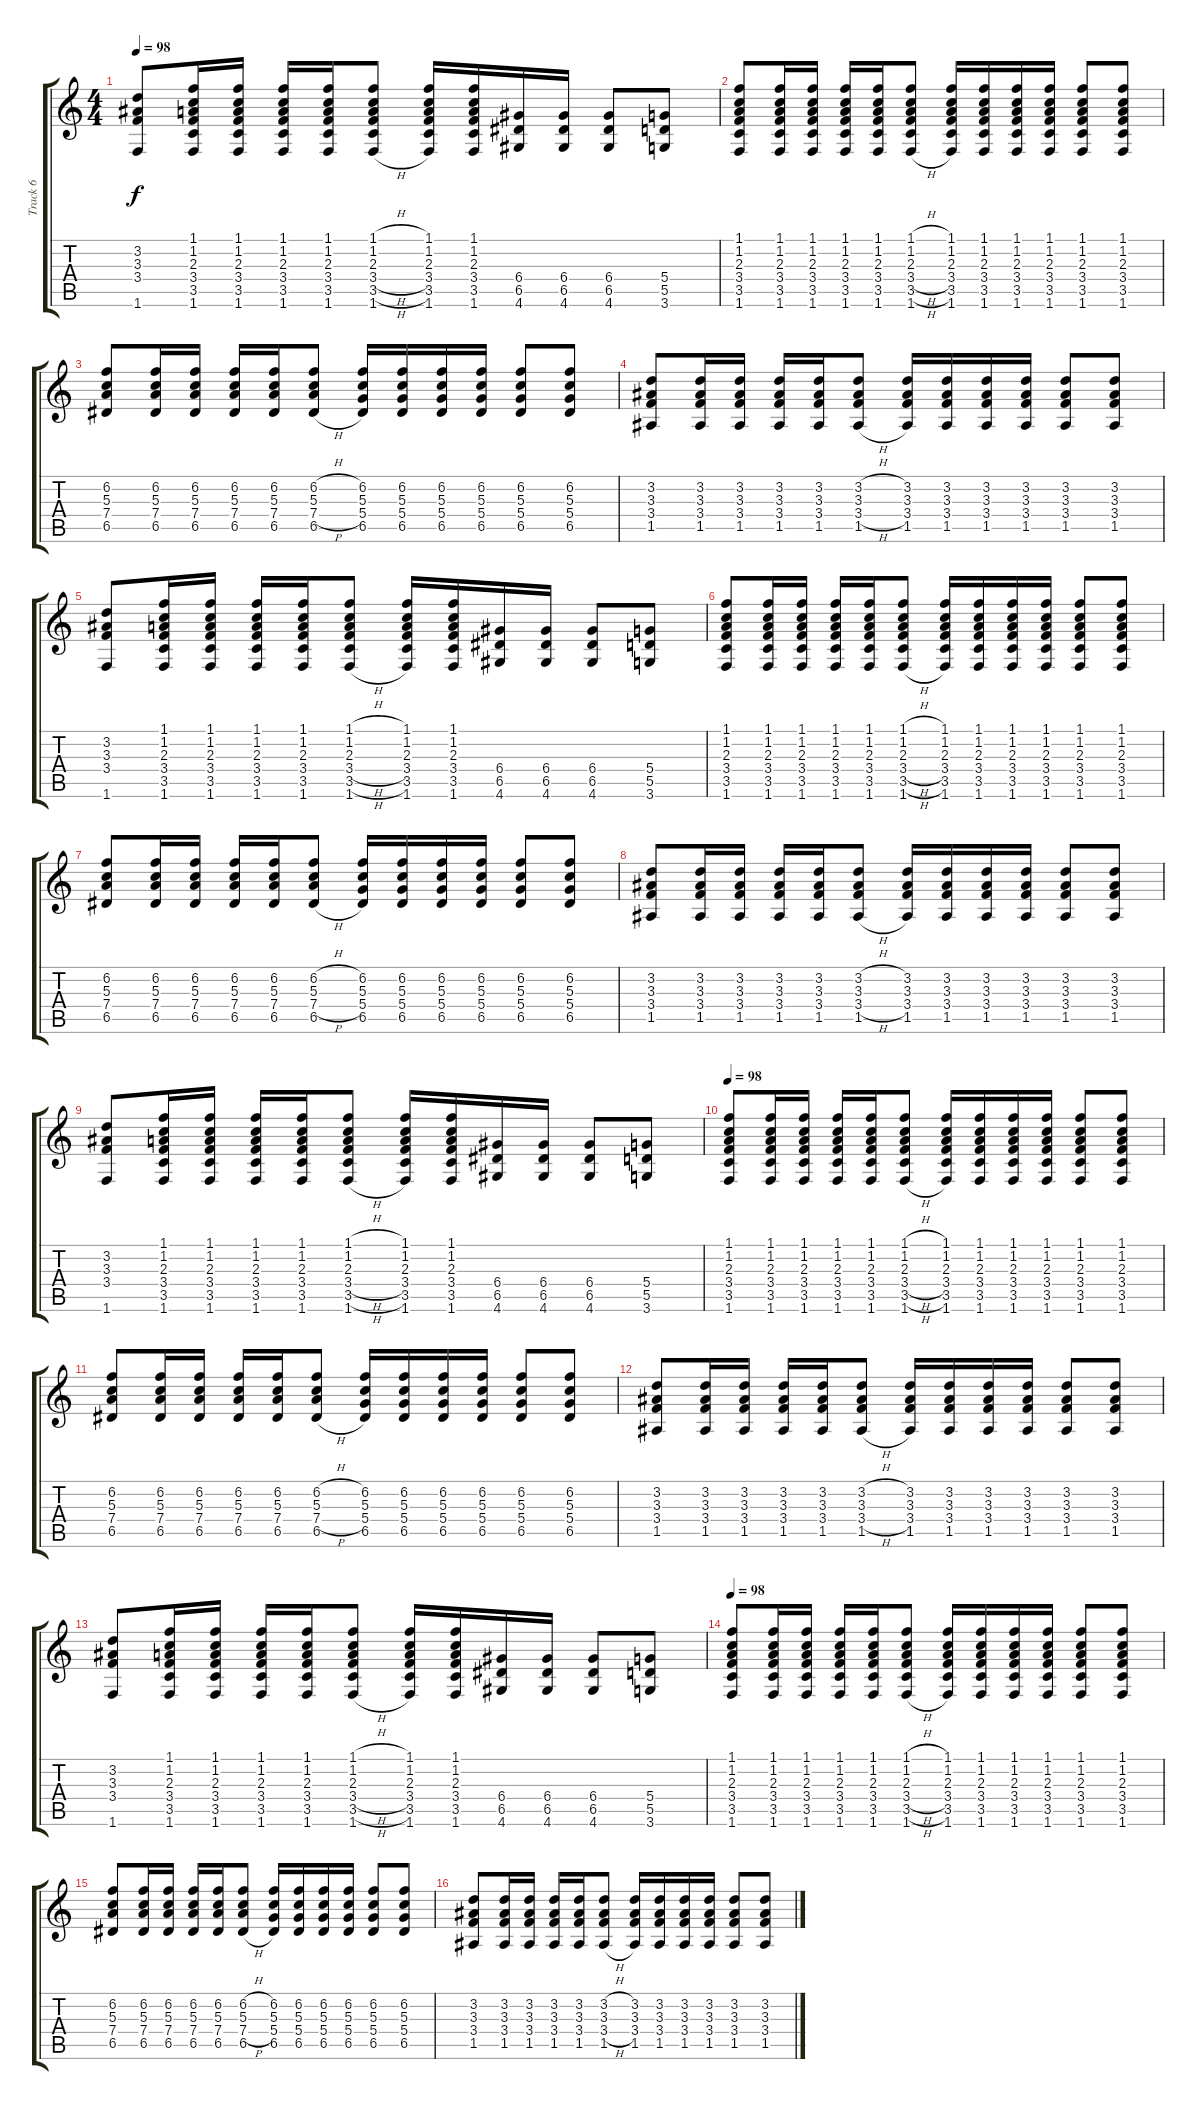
\track ("Track 6" "Track 6") {instrument acousticguitarsteel}
\staff {score tabs}
\tuning (E4 B3 G3 D3 A2 E2) {hide}
\ts (4 4)
\tempo 98
\clef g2
\ks c
(3.2 3.3 3.4 1.6).8{dy f} (1.1 1.2 2.3 3.4 3.5 1.6).16 (1.1 1.2 2.3 3.4 3.5 1.6).16 (1.1 1.2 2.3 3.4 3.5 1.6).16 (1.1 1.2 2.3 3.4 3.5 1.6).16 (1.1{h} 1.2{h} 2.3{h} 3.4{h} 3.5{h} 1.6{h}).8 (1.1 1.2 2.3 3.4 3.5 1.6).16 (1.1 1.2 2.3 3.4 3.5 1.6).16 (6.4 6.5 4.6).16 (6.4 6.5 4.6).16 (6.4 6.5 4.6).8 (5.4 5.5 3.6).8 |
(1.1 1.2 2.3 3.4 3.5 1.6).8 (1.1 1.2 2.3 3.4 3.5 1.6).16 (1.1 1.2 2.3 3.4 3.5 1.6).16 (1.1 1.2 2.3 3.4 3.5 1.6).16 (1.1 1.2 2.3 3.4 3.5 1.6).16 (1.1{h} 1.2{h} 2.3{h} 3.4{h} 3.5{h} 1.6{h}).8 (1.1 1.2 2.3 3.4 3.5 1.6).16 (1.1 1.2 2.3 3.4 3.5 1.6).16 (1.1 1.2 2.3 3.4 3.5 1.6).16 (1.1 1.2 2.3 3.4 3.5 1.6).16 (1.1 1.2 2.3 3.4 3.5 1.6).8 (1.1 1.2 2.3 3.4 3.5 1.6).8 |
(6.2 5.3 7.4 6.5).8 (6.2 5.3 7.4 6.5).16 (6.2 5.3 7.4 6.5).16 (6.2 5.3 7.4 6.5).16 (6.2 5.3 7.4 6.5).16 (6.2{h} 5.3{h} 7.4{h} 6.5{h}).8 (6.2 5.3 5.4 6.5).16 (6.2 5.3 5.4 6.5).16 (6.2 5.3 5.4 6.5).16 (6.2 5.3 5.4 6.5).16 (6.2 5.3 5.4 6.5).8 (6.2 5.3 5.4 6.5).8 |
(3.2 3.3 3.4 1.5).8 (3.2 3.3 3.4 1.5).16 (3.2 3.3 3.4 1.5).16 (3.2 3.3 3.4 1.5).16 (3.2 3.3 3.4 1.5).16 (3.2{h} 3.3{h} 3.4{h} 1.5{h}).8 (3.2 3.3 3.4 1.5).16 (3.2 3.3 3.4 1.5).16 (3.2 3.3 3.4 1.5).16 (3.2 3.3 3.4 1.5).16 (3.2 3.3 3.4 1.5).8 (3.2 3.3 3.4 1.5).8 |
(3.2 3.3 3.4 1.6).8 (1.1 1.2 2.3 3.4 3.5 1.6).16 (1.1 1.2 2.3 3.4 3.5 1.6).16 (1.1 1.2 2.3 3.4 3.5 1.6).16 (1.1 1.2 2.3 3.4 3.5 1.6).16 (1.1{h} 1.2{h} 2.3{h} 3.4{h} 3.5{h} 1.6{h}).8 (1.1 1.2 2.3 3.4 3.5 1.6).16 (1.1 1.2 2.3 3.4 3.5 1.6).16 (6.4 6.5 4.6).16 (6.4 6.5 4.6).16 (6.4 6.5 4.6).8 (5.4 5.5 3.6).8 |
(1.1 1.2 2.3 3.4 3.5 1.6).8 (1.1 1.2 2.3 3.4 3.5 1.6).16 (1.1 1.2 2.3 3.4 3.5 1.6).16 (1.1 1.2 2.3 3.4 3.5 1.6).16 (1.1 1.2 2.3 3.4 3.5 1.6).16 (1.1{h} 1.2{h} 2.3{h} 3.4{h} 3.5{h} 1.6{h}).8 (1.1 1.2 2.3 3.4 3.5 1.6).16 (1.1 1.2 2.3 3.4 3.5 1.6).16 (1.1 1.2 2.3 3.4 3.5 1.6).16 (1.1 1.2 2.3 3.4 3.5 1.6).16 (1.1 1.2 2.3 3.4 3.5 1.6).8 (1.1 1.2 2.3 3.4 3.5 1.6).8 |
(6.2 5.3 7.4 6.5).8 (6.2 5.3 7.4 6.5).16 (6.2 5.3 7.4 6.5).16 (6.2 5.3 7.4 6.5).16 (6.2 5.3 7.4 6.5).16 (6.2{h} 5.3{h} 7.4{h} 6.5{h}).8 (6.2 5.3 5.4 6.5).16 (6.2 5.3 5.4 6.5).16 (6.2 5.3 5.4 6.5).16 (6.2 5.3 5.4 6.5).16 (6.2 5.3 5.4 6.5).8 (6.2 5.3 5.4 6.5).8 |
(3.2 3.3 3.4 1.5).8 (3.2 3.3 3.4 1.5).16 (3.2 3.3 3.4 1.5).16 (3.2 3.3 3.4 1.5).16 (3.2 3.3 3.4 1.5).16 (3.2{h} 3.3{h} 3.4{h} 1.5{h}).8 (3.2 3.3 3.4 1.5).16 (3.2 3.3 3.4 1.5).16 (3.2 3.3 3.4 1.5).16 (3.2 3.3 3.4 1.5).16 (3.2 3.3 3.4 1.5).8 (3.2 3.3 3.4 1.5).8 |
(3.2 3.3 3.4 1.6).8 (1.1 1.2 2.3 3.4 3.5 1.6).16 (1.1 1.2 2.3 3.4 3.5 1.6).16 (1.1 1.2 2.3 3.4 3.5 1.6).16 (1.1 1.2 2.3 3.4 3.5 1.6).16 (1.1{h} 1.2{h} 2.3{h} 3.4{h} 3.5{h} 1.6{h}).8 (1.1 1.2 2.3 3.4 3.5 1.6).16 (1.1 1.2 2.3 3.4 3.5 1.6).16 (6.4 6.5 4.6).16 (6.4 6.5 4.6).16 (6.4 6.5 4.6).8 (5.4 5.5 3.6).8 |
\tempo 98
(1.1 1.2 2.3 3.4 3.5 1.6).8 (1.1 1.2 2.3 3.4 3.5 1.6).16 (1.1 1.2 2.3 3.4 3.5 1.6).16 (1.1 1.2 2.3 3.4 3.5 1.6).16 (1.1 1.2 2.3 3.4 3.5 1.6).16 (1.1{h} 1.2{h} 2.3{h} 3.4{h} 3.5{h} 1.6{h}).8 (1.1 1.2 2.3 3.4 3.5 1.6).16 (1.1 1.2 2.3 3.4 3.5 1.6).16 (1.1 1.2 2.3 3.4 3.5 1.6).16 (1.1 1.2 2.3 3.4 3.5 1.6).16 (1.1 1.2 2.3 3.4 3.5 1.6).8 (1.1 1.2 2.3 3.4 3.5 1.6).8 |
(6.2 5.3 7.4 6.5).8 (6.2 5.3 7.4 6.5).16 (6.2 5.3 7.4 6.5).16 (6.2 5.3 7.4 6.5).16 (6.2 5.3 7.4 6.5).16 (6.2{h} 5.3{h} 7.4{h} 6.5{h}).8 (6.2 5.3 5.4 6.5).16 (6.2 5.3 5.4 6.5).16 (6.2 5.3 5.4 6.5).16 (6.2 5.3 5.4 6.5).16 (6.2 5.3 5.4 6.5).8 (6.2 5.3 5.4 6.5).8 |
(3.2 3.3 3.4 1.5).8 (3.2 3.3 3.4 1.5).16 (3.2 3.3 3.4 1.5).16 (3.2 3.3 3.4 1.5).16 (3.2 3.3 3.4 1.5).16 (3.2{h} 3.3{h} 3.4{h} 1.5{h}).8 (3.2 3.3 3.4 1.5).16 (3.2 3.3 3.4 1.5).16 (3.2 3.3 3.4 1.5).16 (3.2 3.3 3.4 1.5).16 (3.2 3.3 3.4 1.5).8 (3.2 3.3 3.4 1.5).8 |
(3.2 3.3 3.4 1.6).8 (1.1 1.2 2.3 3.4 3.5 1.6).16 (1.1 1.2 2.3 3.4 3.5 1.6).16 (1.1 1.2 2.3 3.4 3.5 1.6).16 (1.1 1.2 2.3 3.4 3.5 1.6).16 (1.1{h} 1.2{h} 2.3{h} 3.4{h} 3.5{h} 1.6{h}).8 (1.1 1.2 2.3 3.4 3.5 1.6).16 (1.1 1.2 2.3 3.4 3.5 1.6).16 (6.4 6.5 4.6).16 (6.4 6.5 4.6).16 (6.4 6.5 4.6).8 (5.4 5.5 3.6).8 |
\tempo 98
(1.1 1.2 2.3 3.4 3.5 1.6).8 (1.1 1.2 2.3 3.4 3.5 1.6).16 (1.1 1.2 2.3 3.4 3.5 1.6).16 (1.1 1.2 2.3 3.4 3.5 1.6).16 (1.1 1.2 2.3 3.4 3.5 1.6).16 (1.1{h} 1.2{h} 2.3{h} 3.4{h} 3.5{h} 1.6{h}).8 (1.1 1.2 2.3 3.4 3.5 1.6).16 (1.1 1.2 2.3 3.4 3.5 1.6).16 (1.1 1.2 2.3 3.4 3.5 1.6).16 (1.1 1.2 2.3 3.4 3.5 1.6).16 (1.1 1.2 2.3 3.4 3.5 1.6).8 (1.1 1.2 2.3 3.4 3.5 1.6).8 |
(6.2 5.3 7.4 6.5).8 (6.2 5.3 7.4 6.5).16 (6.2 5.3 7.4 6.5).16 (6.2 5.3 7.4 6.5).16 (6.2 5.3 7.4 6.5).16 (6.2{h} 5.3{h} 7.4{h} 6.5{h}).8 (6.2 5.3 5.4 6.5).16 (6.2 5.3 5.4 6.5).16 (6.2 5.3 5.4 6.5).16 (6.2 5.3 5.4 6.5).16 (6.2 5.3 5.4 6.5).8 (6.2 5.3 5.4 6.5).8 |
(3.2 3.3 3.4 1.5).8 (3.2 3.3 3.4 1.5).16 (3.2 3.3 3.4 1.5).16 (3.2 3.3 3.4 1.5).16 (3.2 3.3 3.4 1.5).16 (3.2{h} 3.3{h} 3.4{h} 1.5{h}).8 (3.2 3.3 3.4 1.5).16 (3.2 3.3 3.4 1.5).16 (3.2 3.3 3.4 1.5).16 (3.2 3.3 3.4 1.5).16 (3.2 3.3 3.4 1.5).8 (3.2 3.3 3.4 1.5).8
